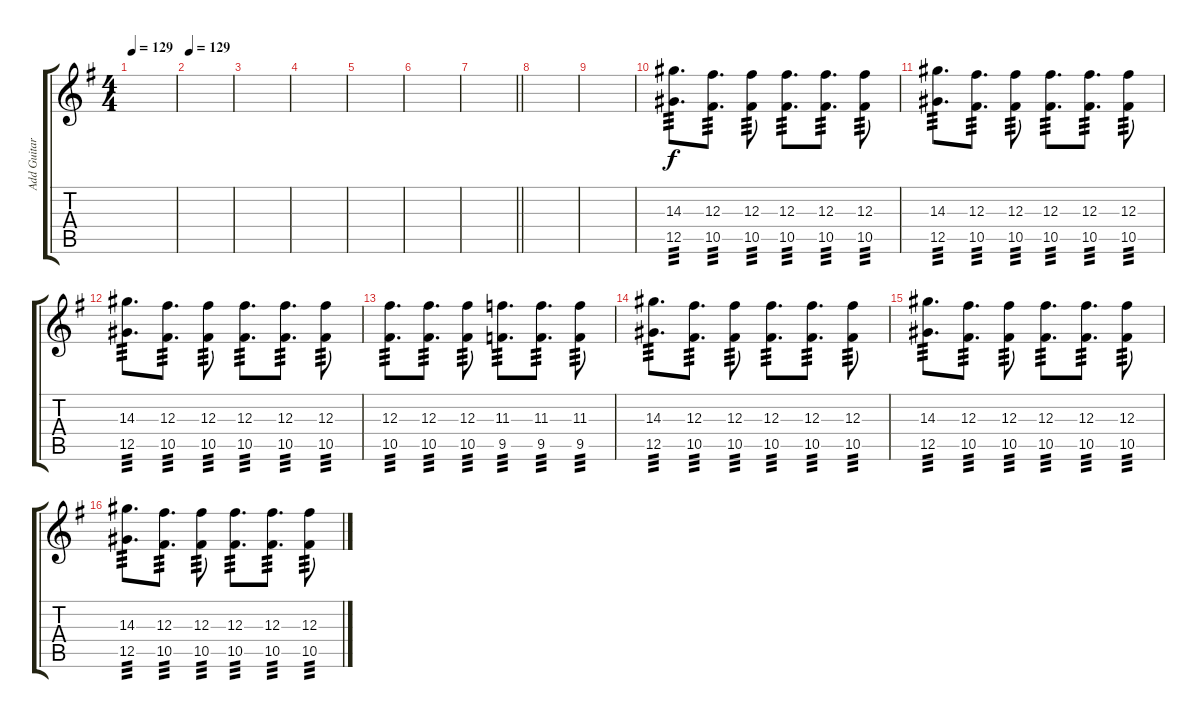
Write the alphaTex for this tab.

\track ("Add Guitar (Neil Boshart)" "Add Guitar") {instrument overdrivenguitar}
\staff {score tabs}
\tuning (Eb4 Bb3 Gb3 Db3 Ab2 Db2) {hide}
\ts (4 4)
\tempo 129
\clef g2
\ks g
|
\tempo 129
|
|
|
|
|
\barLineRight lightlight
|
|
|
(14.3 12.5).8{d tp 3} (12.3 10.5).8{d tp 3} (12.3 10.5).8{tp 3} (12.3 10.5).8{d tp 3} (12.3 10.5).8{d tp 3} (12.3 10.5).8{tp 3} |
(14.3 12.5).8{d tp 3} (12.3 10.5).8{d tp 3} (12.3 10.5).8{tp 3} (12.3 10.5).8{d tp 3} (12.3 10.5).8{d tp 3} (12.3 10.5).8{tp 3} |
(14.3 12.5).8{d tp 3} (12.3 10.5).8{d tp 3} (12.3 10.5).8{tp 3} (12.3 10.5).8{d tp 3} (12.3 10.5).8{d tp 3} (12.3 10.5).8{tp 3} |
(12.3 10.5).8{d tp 3} (12.3 10.5).8{d tp 3} (12.3 10.5).8{tp 3} (11.3 9.5).8{d tp 3} (11.3 9.5).8{d tp 3} (11.3 9.5).8{tp 3} |
(14.3 12.5).8{d tp 3} (12.3 10.5).8{d tp 3} (12.3 10.5).8{tp 3} (12.3 10.5).8{d tp 3} (12.3 10.5).8{d tp 3} (12.3 10.5).8{tp 3} |
(14.3 12.5).8{d tp 3} (12.3 10.5).8{d tp 3} (12.3 10.5).8{tp 3} (12.3 10.5).8{d tp 3} (12.3 10.5).8{d tp 3} (12.3 10.5).8{tp 3} |
(14.3 12.5).8{d tp 3} (12.3 10.5).8{d tp 3} (12.3 10.5).8{tp 3} (12.3 10.5).8{d tp 3} (12.3 10.5).8{d tp 3} (12.3 10.5).8{tp 3}
